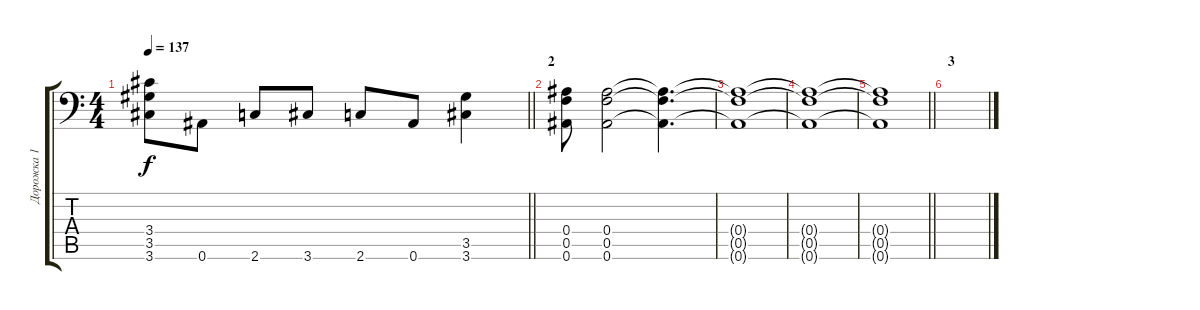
\track ("Дорожка 1" "Дорожка 1") {instrument distortionguitar}
\staff {score tabs}
\tuning (C4 G3 Eb3 Bb2 F2 Bb1) {hide}
\ts (4 4)
\tempo 137
\clef f4
\barLineRight lightlight
\ks c
(3.4{t} 3.5{t} 3.6{t}).8{dy f} 0.6.8 2.6.8 3.6.8 2.6.8 0.6.8 (3.5 3.6).4 |
\section ("" "2")
(0.4 0.5 0.6).8 (0.4 0.5 0.6).2 (0.4{t} 0.5{t} 0.6{t}).4{d} |
(0.4{t} 0.5{t} 0.6{t}).1 |
(0.4{t} 0.5{t} 0.6{t}).1 |
\barLineRight lightlight
(0.4{t} 0.5{t} 0.6{t}).1 |
\section ("" "3")
